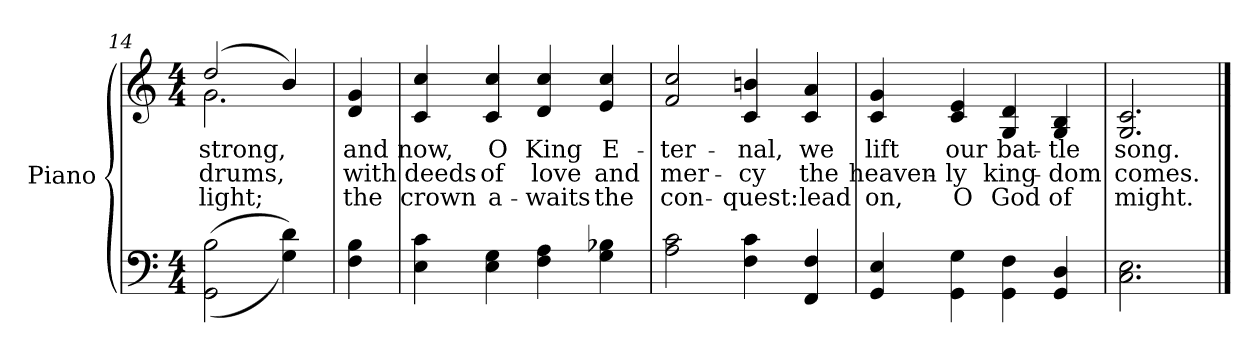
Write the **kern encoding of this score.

**kern	**kern	**text	**text	**text
*part2	*part1	*part1	*part1	*part1
*staff2	*staff1	*staff1	*staff1	*staff1
*I"Piano	*I"Piano	*	*	*
*I'Pno.	*I'Pno.	*	*	*
*clefF4	*clefG2	*	*	*
*k[]	*k[]	*	*	*
*C:	*C:	*	*	*
*M4/4	*M4/4	*	*	*
=14	=14	=14	=14	=14
!	!	!LO:LY:b:color=#000000	!LO:LY:b:color=#000000	!LO:LY:b:color=#000000
*	*^	*	*	*
((2GGi\ 2Bi	(2ddi/	2.gi\	strong,	drums,	light;
4Gi\ 4di))	4bi/)	.	.	.	.
*	*v	*v	*	*	*
!!LO:LB:g=z
=15	=15	=15	=15	=15
!	!	!LO:LY:b:color=#000000	!LO:LY:b:color=#000000	!LO:LY:b:color=#000000
4Fi\ 4Bi	4di/ 4gi	and	with	the
=16	=16	=16	=16	=16
!	!	!LO:LY:b:color=#000000	!LO:LY:b:color=#000000	!LO:LY:b:color=#000000
4Ei\ 4ci	4ci/ 4cci	now,	deeds	crown
!	!	!LO:LY:b:color=#000000	!LO:LY:b:color=#000000	!LO:LY:b:color=#000000
4Ei\ 4Gi	4ci/ 4cci	O	of	a-
!	!	!LO:LY:b:color=#000000	!LO:LY:b:color=#000000	!LO:LY:b:color=#000000
4Fi\ 4Ai	4di/ 4cci	King	love	-waits
!	!	!LO:LY:b:color=#000000	!LO:LY:b:color=#000000	!LO:LY:b:color=#000000
4Gi\ 4B-Xi	4ei/ 4cci	E-	and	the
=17	=17	=17	=17	=17
!	!	!LO:LY:b:color=#000000	!LO:LY:b:color=#000000	!LO:LY:b:color=#000000
2Ai\ 2ci	2fi/ 2cci	-ter-	mer-	con-
!	!	!LO:LY:b:color=#000000	!LO:LY:b:color=#000000	!LO:LY:b:color=#000000
4Fi\ 4ci	4ci/ 4bni	-nal,	-cy	-quest:
!	!	!LO:LY:b:color=#000000	!LO:LY:b:color=#000000	!LO:LY:b:color=#000000
4FFi/ 4Fi	4ci/ 4ai	we	the	lead
=18	=18	=18	=18	=18
!	!	!LO:LY:b:color=#000000	!LO:LY:b:color=#000000	!LO:LY:b:color=#000000
4GGi/ 4Ei	4ci/ 4gi	lift	heaven-	on,
!	!	!LO:LY:b:color=#000000	!LO:LY:b:color=#000000	!LO:LY:b:color=#000000
4GGi\ 4Gi	4ci/ 4ei	our	-ly	O
!	!	!LO:LY:b:color=#000000	!LO:LY:b:color=#000000	!LO:LY:b:color=#000000
4GGi\ 4Fi	4Gi/ 4di	bat-	king-	God
!	!	!LO:LY:b:color=#000000	!LO:LY:b:color=#000000	!LO:LY:b:color=#000000
4GGi/ 4Di	4Gi/ 4Bi	-tle	-dom	of
=19	=19	=19	=19	=19
!	!	!LO:LY:b:color=#000000	!LO:LY:b:color=#000000	!LO:LY:b:color=#000000
2.Ci\ 2.Ei	2.Gi/ 2.ci	song.	comes.	might.
==	==	==	==	==
*-	*-	*-	*-	*-
